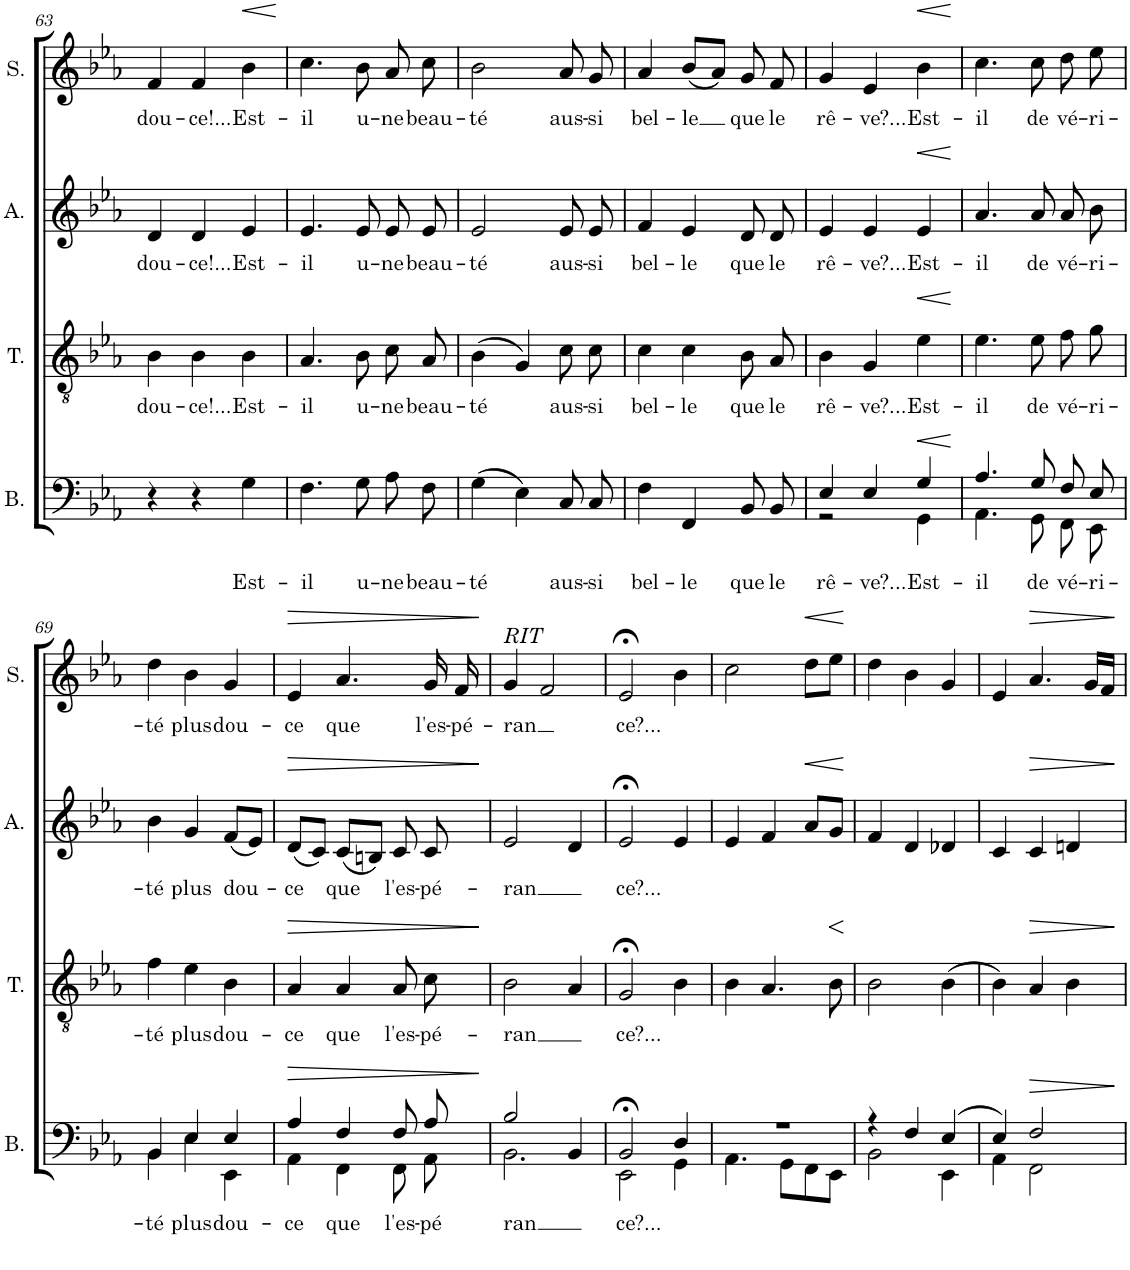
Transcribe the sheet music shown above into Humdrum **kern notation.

**kern	**text	**dynam	**kern	**text	**dynam	**kern	**text	**dynam	**kern	**text	**dynam
*part4	*part4	*part4	*part3	*part3	*part3	*part2	*part2	*part2	*part1	*part1	*part1
*staff4	*staff4	*staff4	*staff3	*staff3	*staff3	*staff2	*staff2	*staff2	*staff1	*staff1	*staff1
*I"Basse	*	*	*I"Ténor	*	*	*I"Alto	*	*	*I"Soprane	*	*
*I'B.	*	*	*I'T.	*	*	*I'A.	*	*	*I'S.	*	*
!!LO:PB:g=z
*clefF4	*	*	*clefGv2	*	*	*clefG2	*	*	*clefG2	*	*
*k[b-e-a-]	*	*	*k[b-e-a-]	*	*	*k[b-e-a-]	*	*	*k[b-e-a-]	*	*
*M3/4	*	*	*M3/4	*	*	*M3/4	*	*	*M3/4	*	*
=63	=63	=63	=63	=63	=63	=63	=63	=63	=63	=63	=63
!	!	!	!	!LO:LY:b	!	!	!LO:LY:b	!	!	!LO:LY:b	!
4r	.	.	4B-\	dou-	.	4d/	dou-	.	4f/	dou-	.
!	!	!	!	!LO:LY:b	!	!	!LO:LY:b	!	!	!LO:LY:b	!
4r	.	.	4B-\	-ce!...	.	4d/	-ce!...	.	4f/	-ce!...	.
!	!LO:LY:b	!	!	!LO:LY:b	!	!	!LO:LY:b	!	!	!LO:LY:b	!LO:HP:b
4G\	Est-	.	4B-\	Est-	.	4e-/	Est-	.	4b-\	Est-	<
.	.	.	.	.	.	.	.	.	.	.	[
=64	=64	=64	=64	=64	=64	=64	=64	=64	=64	=64	=64
!	!LO:LY:b	!	!	!LO:LY:b	!	!	!LO:LY:b	!	!	!LO:LY:b	!
4.F\	-il	.	4.A-/	-il	.	4.e-/	-il	.	4.cc\	-il	.
!	!LO:LY:b	!	!	!LO:LY:b	!	!	!LO:LY:b	!	!	!LO:LY:b	!
8G\	u-	.	8B-\	u-	.	8e-/	u-	.	8b-\	u-	.
!	!LO:LY:b	!	!	!LO:LY:b	!	!	!LO:LY:b	!	!	!LO:LY:b	!
8A-\	-ne	.	8c\L	-ne	.	8e-/	-ne	.	8a-/	-ne	.
!	!LO:LY:b	!	!	!LO:LY:b	!	!	!LO:LY:b	!	!	!LO:LY:b	!
8F\	beau-	.	8A-\J	beau-	.	8e-/	beau-	.	8cc\	beau-	.
=65	=65	=65	=65	=65	=65	=65	=65	=65	=65	=65	=65
!	!LO:LY:b	!	!	!LO:LY:b	!	!	!LO:LY:b	!	!	!LO:LY:b	!
(4G\	-té	.	(4B-\	-té	.	2e-/	-té	.	2b-\	-té	.
4E-\)	.	.	4G/)	.	.	.	.	.	.	.	.
!	!LO:LY:b	!	!	!LO:LY:b	!	!	!LO:LY:b	!	!	!LO:LY:b	!
8C/	aus-	.	8c\L	aus-	.	8e-/	aus-	.	8a-/	aus-	.
!	!LO:LY:b	!	!	!LO:LY:b	!	!	!LO:LY:b	!	!	!LO:LY:b	!
8C/	-si	.	8c\J	-si	.	8e-/	-si	.	8g/	-si	.
=66	=66	=66	=66	=66	=66	=66	=66	=66	=66	=66	=66
!	!LO:LY:b	!	!	!LO:LY:b	!	!	!LO:LY:b	!	!	!LO:LY:b	!
4F\	bel-	.	4c\	bel-	.	4f/	bel-	.	4a-/	bel-	.
!	!LO:LY:b	!	!	!LO:LY:b	!	!	!LO:LY:b	!	!	!LO:LY:b	!
4FF/	-le	.	4c\	-le	.	4e-/	-le	.	(8b-/L	-le	.
.	.	.	.	.	.	.	.	.	8a-/J)	.	.
!	!LO:LY:b	!	!	!LO:LY:b	!	!	!LO:LY:b	!	!	!LO:LY:b	!
8BB-/	que	.	8B-/L	que	.	8d/	que	.	8g/	que	.
!	!LO:LY:b	!	!	!LO:LY:b	!	!	!LO:LY:b	!	!	!LO:LY:b	!
8BB-/	le	.	8A-/J	le	.	8d/	le	.	8f/	le	.
=67	=67	=67	=67	=67	=67	=67	=67	=67	=67	=67	=67
!	!LO:LY:b	!	!	!LO:LY:b	!	!	!LO:LY:b	!	!	!LO:LY:b	!
*^	*	*	*	*	*	*	*	*	*	*	*
4E-/	2r	rê-	.	4B-\	rê-	.	4e-/	rê-	.	4g/	rê-	.
!	!	!LO:LY:b	!	!	!LO:LY:b	!	!	!LO:LY:b	!	!	!LO:LY:b	!
4E-/	.	-ve?...	.	4G/	-ve?...	.	4e-/	-ve?...	.	4e-/	-ve?...	.
!	!	!LO:LY:b	!LO:HP:b	!	!LO:LY:b	!LO:HP:b	!	!LO:LY:b	!LO:HP:b	!	!LO:LY:b	!LO:HP:b
4G/	4GG\	Est-	<	4e-\	Est-	<	4e-/	Est-	<	4b-\	Est-	<
*v	*v	*	*	*	*	*	*	*	*	*	*	*
.	.	[	.	.	[	.	.	[	.	.	[
=68	=68	=68	=68	=68	=68	=68	=68	=68	=68	=68	=68
!	!LO:LY:b	!	!	!LO:LY:b	!	!	!LO:LY:b	!	!	!LO:LY:b	!
*^	*	*	*	*	*	*	*	*	*	*	*
4.A-/	4.AA-\	-il	.	4.e-\	-il	.	4.a-/	-il	.	4.cc\	-il	.
!	!	!LO:LY:b	!	!	!LO:LY:b	!	!	!LO:LY:b	!	!	!LO:LY:b	!
8G/	8GG\	de	.	8e-\	de	.	8a-/	de	.	8cc\	de	.
!	!	!LO:LY:b	!	!	!LO:LY:b	!	!	!LO:LY:b	!	!	!LO:LY:b	!
8F/	8FF\	vé-	.	8f\L	vé-	.	8a-/	vé-	.	8dd\	vé-	.
!	!	!LO:LY:b	!	!	!LO:LY:b	!	!	!LO:LY:b	!	!	!LO:LY:b	!
8E-/	8EE-\	-ri-	.	8g\J	-ri-	.	8b-\	-ri-	.	8ee-\	-ri-	.
!!LO:LB:g=z
=69	=69	=69	=69	=69	=69	=69	=69	=69	=69	=69	=69	=69
!	!	!LO:LY:b	!	!	!LO:LY:b	!	!	!LO:LY:b	!	!	!LO:LY:b	!
4BB-/	4BB-\	-té	.	4f\	-té	.	4b-\	-té	.	4dd\	-té	.
!	!	!LO:LY:b	!	!	!LO:LY:b	!	!	!LO:LY:b	!	!	!LO:LY:b	!
4E-/	4E-\	plus	.	4e-\	plus	.	4g/	plus	.	4b-\	plus	.
!	!	!LO:LY:b	!	!	!LO:LY:b	!	!	!LO:LY:b	!	!	!LO:LY:b	!
4E-/	4EE-\	dou-	.	4B-\	dou-	.	(8f/L	dou-	.	4g/	dou-	.
.	.	.	.	.	.	.	8e-/J)	.	.	.	.	.
=70	=70	=70	=70	=70	=70	=70	=70	=70	=70	=70	=70	=70
!	!	!LO:LY:b	!LO:HP:b	!	!LO:LY:b	!LO:HP:b	!	!LO:LY:b	!LO:HP:b	!	!LO:LY:b	!LO:HP:b
4A-/	4AA-\	-ce	>	4A-/	-ce	>	(8d/L	-ce	>	4e-/	-ce	>
.	.	.	.	.	.	.	8c/J)	.	.	.	.	.
!	!	!LO:LY:b	!	!	!LO:LY:b	!	!	!LO:LY:b	!	!	!LO:LY:b	!
4F/	4FF\	que	.	4A-/	que	.	(8c/L	que	.	4.a-/	que	.
.	.	.	.	.	.	.	8Bn/J)	.	.	.	.	.
!	!	!LO:LY:b	!	!	!LO:LY:b	!	!	!LO:LY:b	!	!	!	!
8F/	8FF\	l'es-	.	8A-\L	-l'es-	.	8c/	-l'es-	.	.	.	.
!	!	!LO:LY:b	!	!	!LO:LY:b	!	!	!LO:LY:b	!	!	!LO:LY:b	!
8A-/	8AA-\	-pé-	.	8c\J	-pé-	.	8c/	-pé-	.	16g/	l'es-	.
!	!	!	!	!	!	!	!	!	!	!	!LO:LY:b	!
.	.	.	.	.	.	.	.	.	.	16f/	-pé-	.
*v	*v	*	*	*	*	*	*	*	*	*	*	*
.	.	]	.	.	]	.	.	]	.	.	]
=71	=71	=71	=71	=71	=71	=71	=71	=71	=71	=71	=71
!	!	!	!	!	!	!	!	!	!LO:TX:a:i:t=RIT	!	!
!	!LO:LY:b	!	!	!LO:LY:b	!	!	!LO:LY:b	!	!	!LO:LY:b	!
*^	*	*	*	*	*	*	*	*	*	*	*
2B-/	2.BB-\	ran	.	2B-\	-ran	.	2e-/	-ran	.	4g/	-ran	.
.	.	.	.	.	.	.	.	.	.	2f/	.	.
4BB-/	.	.	.	4A-/	.	.	4d/	.	.	.	.	.
=72	=72	=72	=72	=72	=72	=72	=72	=72	=72	=72	=72	=72
!	!	!LO:LY:b	!	!	!LO:LY:b	!	!	!LO:LY:b	!	!	!LO:LY:b	!
2BB-;</	2EE-\	ce?...	.	2G;</	ce?...	.	2e-;</	ce?...	.	2e-;</	ce?...	.
4D/	4GG\	.	.	4B-\	.	.	4e-/	.	.	4b-\	.	.
=73	=73	=73	=73	=73	=73	=73	=73	=73	=73	=73	=73	=73
2.r	4.AA-\	.	.	4B-\	.	.	4e-/	.	.	2cc\	.	.
.	.	.	.	4.A-/	.	.	4f/	.	.	.	.	.
.	8GG\L	.	.	.	.	.	.	.	.	.	.	.
!	!	!	!	!	!	!	!	!	!LO:HP:b	!	!	!LO:HP:b
.	8FF\	.	.	.	.	.	8a-/L	.	<	8dd\L	.	<
!	!	!	!	!	!	!LO:HP:b	!	!	!	!	!	!
.	8EE-\J	.	.	8B-\	.	<	8g/J	.	.	8ee-\J	.	.
*v	*v	*	*	*	*	*	*	*	*	*	*	*
.	.	.	.	.	[	.	.	[	.	.	[
=74	=74	=74	=74	=74	=74	=74	=74	=74	=74	=74	=74
*^	*	*	*	*	*	*	*	*	*	*	*
4r	2BB-\	.	.	2B-\	.	.	4f/	.	.	4dd\	.	.
4F/	.	.	.	.	.	.	4d/	.	.	4b-\	.	.
(4E-/	4EE-\	.	.	(4B-\	.	.	4d-X/	.	.	4g/	.	.
=75	=75	=75	=75	=75	=75	=75	=75	=75	=75	=75	=75	=75
4E-/)	4AA-\	.	.	4B-\)	.	.	4c/	.	.	4e-/	.	.
!	!	!	!LO:HP:b	!	!	!LO:HP:b	!	!	!LO:HP:b	!	!	!LO:HP:b
2F/	2FF\	.	>	4A-/	.	>	4c/	.	>	4.a-/	.	>
.	.	.	.	4B-\	.	.	4dn/	.	.	.	.	.
.	.	.	.	.	.	.	.	.	.	16g/LL	.	.
.	.	.	.	.	.	.	.	.	.	16f/JJ	.	.
*v	*v	*	*	*	*	*	*	*	*	*	*	*
.	.	]	.	.	]	.	.	]	.	.	]
=	=	=	=	=	=	=	=	=	=	=	=
*-	*-	*-	*-	*-	*-	*-	*-	*-	*-	*-	*-
